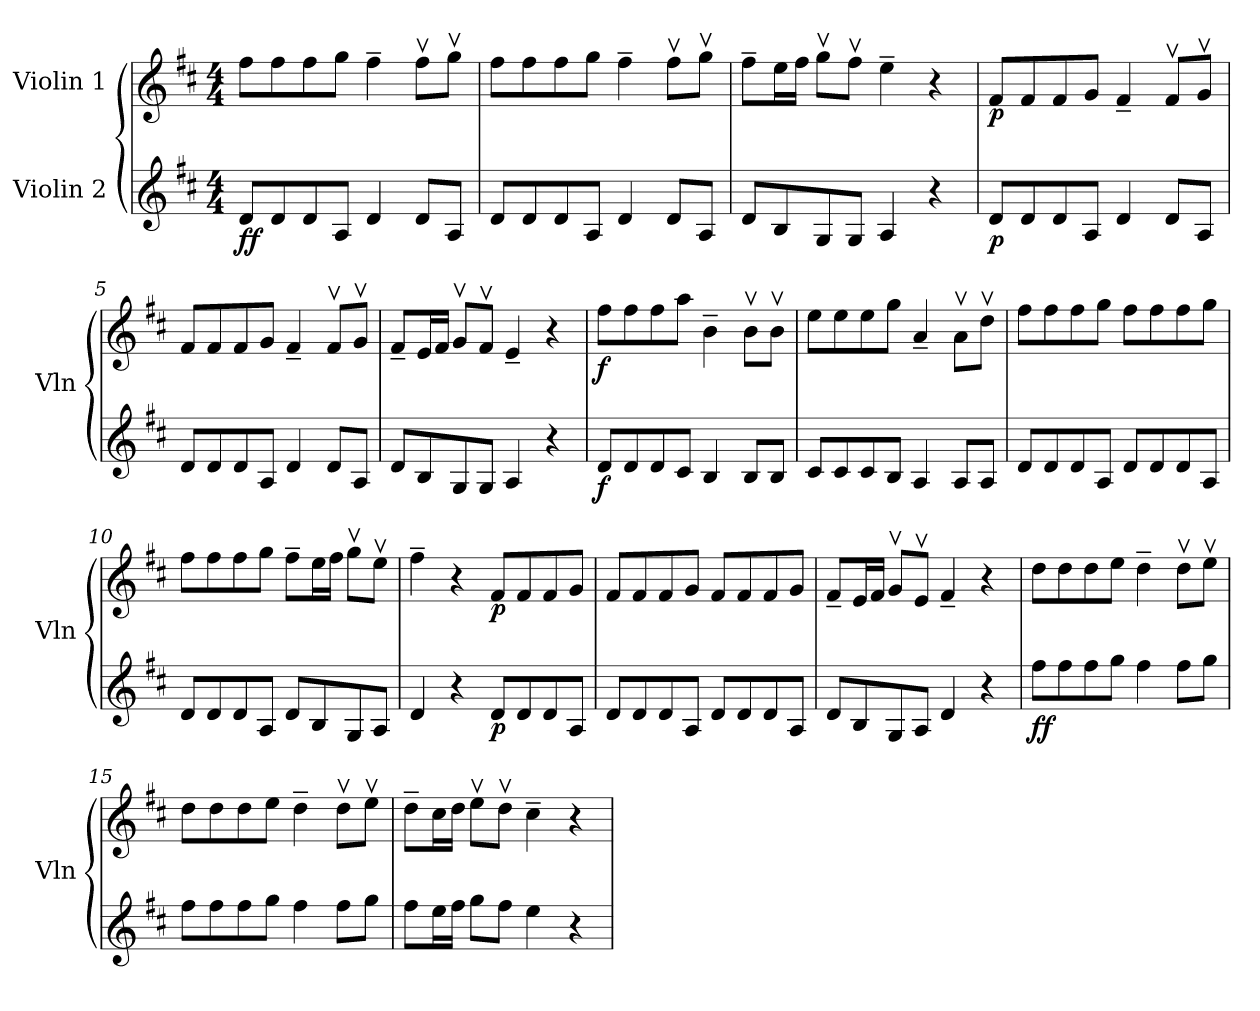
**kern	**dynam	**kern	**dynam
*part2	*part2	*part1	*part1
*staff2	*staff2	*staff1	*staff1
*I"Violin 2	*	*I"Violin 1	*
*I'Vln	*	*I'Vln	*
*clefG2	*	*clefG2	*
*k[f#c#]	*	*k[f#c#]	*
*M4/4	*	*M4/4	*
*MM100	*	*MM70	*
=1	=1	=1	=1
!	!LO:DY:b	!	!
!	!LO:DY:n=1:b	!	!
8d/L	f f	8ff#\L	.
8d/	.	8ff#\	.
8d/	.	8ff#\	.
8A/J	.	8gg\J	.
4d/	.	4ff#~\	.
8d/L	.	8ff#v\L	.
8A/J	.	8ggv\J	.
=2	=2	=2	=2
8d/L	.	8ff#\L	.
8d/	.	8ff#\	.
8d/	.	8ff#\	.
8A/J	.	8gg\J	.
4d/	.	4ff#~\	.
8d/L	.	8ff#v\L	.
8A/J	.	8ggv\J	.
=3	=3	=3	=3
8d/L	.	8ff#~\L	.
8B/	.	16ee\L	.
.	.	16ff#\JJ	.
8G/	.	8ggv\L	.
8G/J	.	8ff#v\J	.
4A/	.	4ee~\	.
4r	.	4r	.
!!LO:LB:g=z
=4	=4	=4	=4
!	!LO:DY:b	!	!LO:DY:b
8d/L	p	8f#/L	p
8d/	.	8f#/	.
8d/	.	8f#/	.
8A/J	.	8g/J	.
4d/	.	4f#~/	.
8d/L	.	8f#v/L	.
8A/J	.	8gv/J	.
=5	=5	=5	=5
8d/L	.	8f#/L	.
8d/	.	8f#/	.
8d/	.	8f#/	.
8A/J	.	8g/J	.
4d/	.	4f#~/	.
8d/L	.	8f#v/L	.
8A/J	.	8gv/J	.
=6	=6	=6	=6
8d/L	.	8f#~/L	.
8B/	.	16e/L	.
.	.	16f#/JJ	.
8G/	.	8gv/L	.
8G/J	.	8f#v/J	.
4A/	.	4e~/	.
4r	.	4r	.
!!LO:LB:g=z
=7	=7	=7	=7
!	!LO:DY:b	!	!LO:DY:b
8d/L	f	8ff#\L	f
8d/	.	8ff#\	.
8d/	.	8ff#\	.
8c#/J	.	8aa\J	.
4B/	.	4b~\	.
8B/L	.	8bv\L	.
8B/J	.	8bv\J	.
=8	=8	=8	=8
8c#/L	.	8ee\L	.
8c#/	.	8ee\	.
8c#/	.	8ee\	.
8B/J	.	8gg\J	.
4A/	.	4a~/	.
8A/L	.	8av\L	.
8A/J	.	8ddv\J	.
=9	=9	=9	=9
8d/L	.	8ff#\L	.
8d/	.	8ff#\	.
8d/	.	8ff#\	.
8A/J	.	8gg\J	.
8d/L	.	8ff#\L	.
8d/	.	8ff#\	.
8d/	.	8ff#\	.
8A/J	.	8gg\J	.
=10	=10	=10	=10
8d/L	.	8ff#\L	.
8d/	.	8ff#\	.
8d/	.	8ff#\	.
8A/J	.	8gg\J	.
8d/L	.	8ff#~\L	.
8B/	.	16ee\L	.
.	.	16ff#\JJ	.
8G/	.	8ggv\L	.
8A/J	.	8eev\J	.
!!LO:LB:g=z
=11	=11	=11	=11
4d/	.	4ff#~\	.
4r	.	4r	.
!	!LO:DY:b	!	!LO:DY:b
8d/L	p	8f#/L	p
8d/	.	8f#/	.
8d/	.	8f#/	.
8A/J	.	8g/J	.
=12	=12	=12	=12
8d/L	.	8f#/L	.
8d/	.	8f#/	.
8d/	.	8f#/	.
8A/J	.	8g/J	.
8d/L	.	8f#/L	.
8d/	.	8f#/	.
8d/	.	8f#/	.
8A/J	.	8g/J	.
=13	=13	=13	=13
8d/L	.	8f#~/L	.
8B/	.	16e/L	.
.	.	16f#/JJ	.
8G/	.	8gv/L	.
8A/J	.	8ev/J	.
4d/	.	4f#~/	.
4r	.	4r	.
!!LO:PB:g=z
=14	=14	=14	=14
!	!LO:DY:b	!	!
!	!LO:DY:n=1:b	!	!
8ff#\L	f f	8dd\L	.
8ff#\	.	8dd\	.
8ff#\	.	8dd\	.
8gg\J	.	8ee\J	.
4ff#\	.	4dd~\	.
8ff#\L	.	8ddv\L	.
8gg\J	.	8eev\J	.
=15	=15	=15	=15
8ff#\L	.	8dd\L	.
8ff#\	.	8dd\	.
8ff#\	.	8dd\	.
8gg\J	.	8ee\J	.
4ff#\	.	4dd~\	.
8ff#\L	.	8ddv\L	.
8gg\J	.	8eev\J	.
=16	=16	=16	=16
8ff#\L	.	8dd~\L	.
16ee\L	.	16cc#\L	.
16ff#\JJ	.	16dd\JJ	.
8gg\L	.	8eev\L	.
8ff#\J	.	8ddv\J	.
4ee\	.	4cc#~\	.
4r	.	4r	.
=	=	=	=
*-	*-	*-	*-
